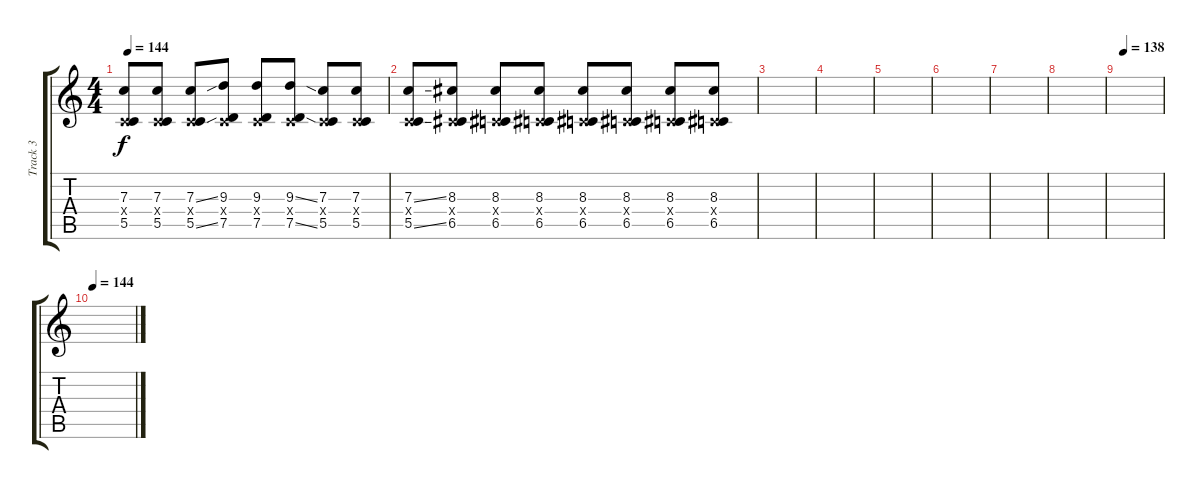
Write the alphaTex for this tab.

\track ("Track 3" "Track 3") {instrument distortionguitar}
\staff {score tabs}
\tuning (D4 A3 F3 C3 G2 C2) {hide}
\ts (4 4)
\tempo 144
\clef g2
\ks c
(7.3 0.4{x} 5.5).8{dy f} (7.3 0.4{x} 5.5).8 (7.3{ss} 0.4{x} 5.5{ss}).8 (9.3 0.4{x} 7.5).8 (9.3 0.4{x} 7.5).8 (9.3{ss} 0.4{x} 7.5{ss}).8 (7.3 0.4{x} 5.5).8 (7.3 0.4{x} 5.5).8 |
(7.3{ss} 0.4{x} 5.5{ss}).8 (8.3 0.4{x} 6.5).8 (8.3 0.4{x} 6.5).8 (8.3 0.4{x} 6.5).8 (8.3 0.4{x} 6.5).8 (8.3 0.4{x} 6.5).8 (8.3 0.4{x} 6.5).8 (8.3 0.4{x} 6.5).8 |
|
|
|
|
|
|
\tempo (138 0.125)
|
\tempo 144
